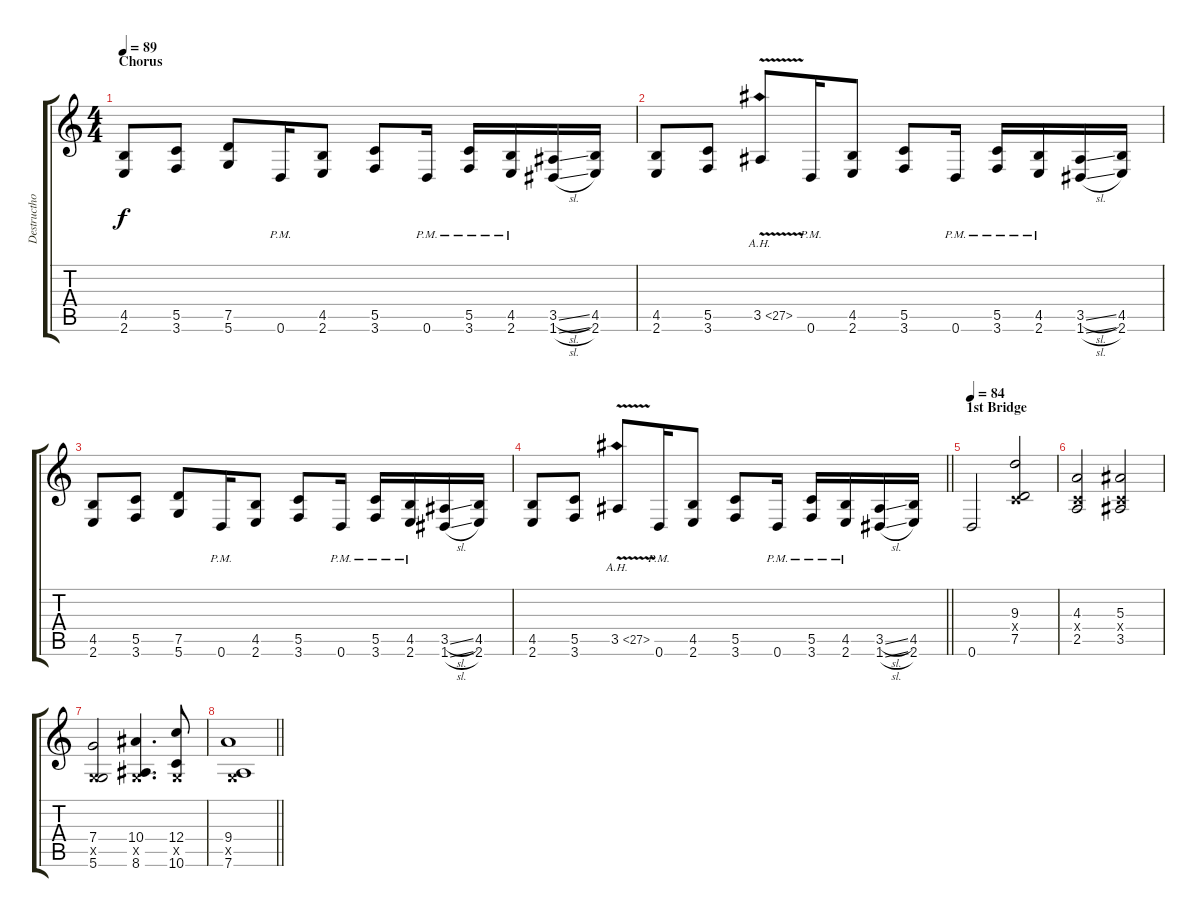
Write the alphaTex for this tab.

\track ("Destructhor" "Destructho") {instrument overdrivenguitar}
\staff {score tabs}
\tuning (D4 A3 F3 C3 G2 D2) {hide}
\ts (4 4)
\section ("" "Chorus")
\tempo 89
\clef g2
\ks c
(4.5 2.6).8{dy f} (5.5 3.6).8 (7.5 5.6).8 0.6{pm}.16 (4.5 2.6).8 (5.5 3.6).8 0.6{pm}.16 (5.5{pm} 3.6{pm}).16 (4.5{pm} 2.6{pm}).16 (3.5{sl} 1.6{sl}).16 (4.5 2.6).16 |
(4.5 2.6).8 (5.5 3.6).8 3.5{ah 24 v}.8 0.6{pm}.16 (4.5 2.6).8 (5.5 3.6).8 0.6{pm}.16 (5.5{pm} 3.6{pm}).16 (4.5{pm} 2.6{pm}).16 (3.5{sl} 1.6{sl}).16 (4.5 2.6).16 |
(4.5 2.6).8 (5.5 3.6).8 (7.5 5.6).8 0.6{pm}.16 (4.5 2.6).8 (5.5 3.6).8 0.6{pm}.16 (5.5{pm} 3.6{pm}).16 (4.5{pm} 2.6{pm}).16 (3.5{sl} 1.6{sl}).16 (4.5 2.6).16 |
\barLineRight lightlight
(4.5 2.6).8 (5.5 3.6).8 3.5{ah 24 v}.8 0.6{pm}.16 (4.5 2.6).8 (5.5 3.6).8 0.6{pm}.16 (5.5{pm} 3.6{pm}).16 (4.5{pm} 2.6{pm}).16 (3.5{sl} 1.6{sl}).16 (4.5 2.6).16 |
\section ("" "1st Bridge")
\tempo 84
0.6.2{instrument overdrivenguitar} (9.3 0.4{x} 7.5).2 |
(4.3 0.4{x} 2.5).2 (5.3 0.4{x} 3.5).2 |
(7.4 0.5{x} 5.6).2 (10.4 0.5{x} 8.6).4{d} (12.4 0.5{x} 10.6).8 |
\barLineRight lightlight
(9.4 0.5{x} 7.6).1
